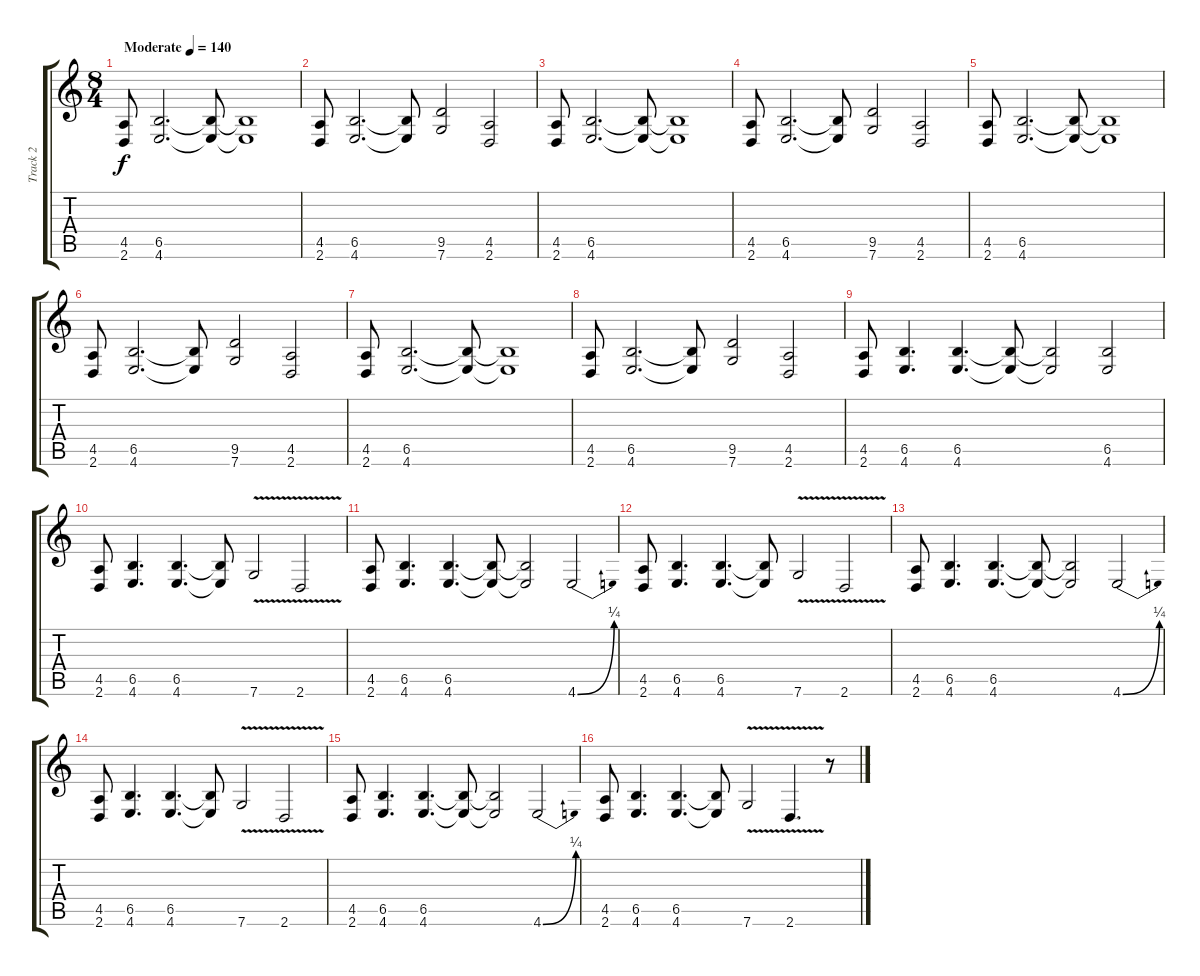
\track ("Track 2" "Track 2") {instrument distortionguitar}
\staff {score tabs}
\tuning (C4 G3 Eb3 Bb2 F2 C2) {hide}
\ts (8 4)
\tempo (140 "Moderate")
\clef g2
\ks c
(4.5 2.6).8{dy f instrument distortionguitar} (6.5 4.6).2{d} (6.5{t} 4.6{t}).8 (6.5{t} 4.6{t}).1 |
(4.5 2.6).8 (6.5 4.6).2{d} (6.5{t} 4.6{t}).8 (9.5 7.6).2 (4.5 2.6).2 |
(4.5 2.6).8 (6.5 4.6).2{d} (6.5{t} 4.6{t}).8 (6.5{t} 4.6{t}).1 |
(4.5 2.6).8 (6.5 4.6).2{d} (6.5{t} 4.6{t}).8 (9.5 7.6).2 (4.5 2.6).2 |
(4.5 2.6).8 (6.5 4.6).2{d} (6.5{t} 4.6{t}).8 (6.5{t} 4.6{t}).1 |
(4.5 2.6).8 (6.5 4.6).2{d} (6.5{t} 4.6{t}).8 (9.5 7.6).2 (4.5 2.6).2 |
(4.5 2.6).8 (6.5 4.6).2{d} (6.5{t} 4.6{t}).8 (6.5{t} 4.6{t}).1 |
(4.5 2.6).8 (6.5 4.6).2{d} (6.5{t} 4.6{t}).8 (9.5 7.6).2 (4.5 2.6).2 |
(4.5 2.6).8 (6.5 4.6).4{d} (6.5 4.6).4{d} (6.5{t} 4.6{t}).8 (6.5{t} 4.6{t}).2 (6.5 4.6).2 |
(4.5 2.6).8 (6.5 4.6).4{d} (6.5 4.6).4{d} (6.5{t} 4.6{t}).8 7.6{v}.2 2.6{v}.2 |
(4.5 2.6).8 (6.5 4.6).4{d} (6.5 4.6).4{d} (6.5{t} 4.6{t}).8 (6.5{t} 4.6{t}).2 4.6{be (bend 0 0 60 1)}.2 |
(4.5 2.6).8 (6.5 4.6).4{d} (6.5 4.6).4{d} (6.5{t} 4.6{t}).8 7.6{v}.2 2.6{v}.2 |
(4.5 2.6).8 (6.5 4.6).4{d} (6.5 4.6).4{d} (6.5{t} 4.6{t}).8 (6.5{t} 4.6{t}).2 4.6{be (bend 0 0 60 1)}.2 |
(4.5 2.6).8 (6.5 4.6).4{d} (6.5 4.6).4{d} (6.5{t} 4.6{t}).8 7.6{v}.2 2.6{v}.2 |
(4.5 2.6).8 (6.5 4.6).4{d} (6.5 4.6).4{d} (6.5{t} 4.6{t}).8 (6.5{t} 4.6{t}).2 4.6{be (bend 0 0 60 1)}.2 |
(4.5 2.6).8 (6.5 4.6).4{d} (6.5 4.6).4{d} (6.5{t} 4.6{t}).8 7.6{v}.2 2.6{v}.4{d} r.8
